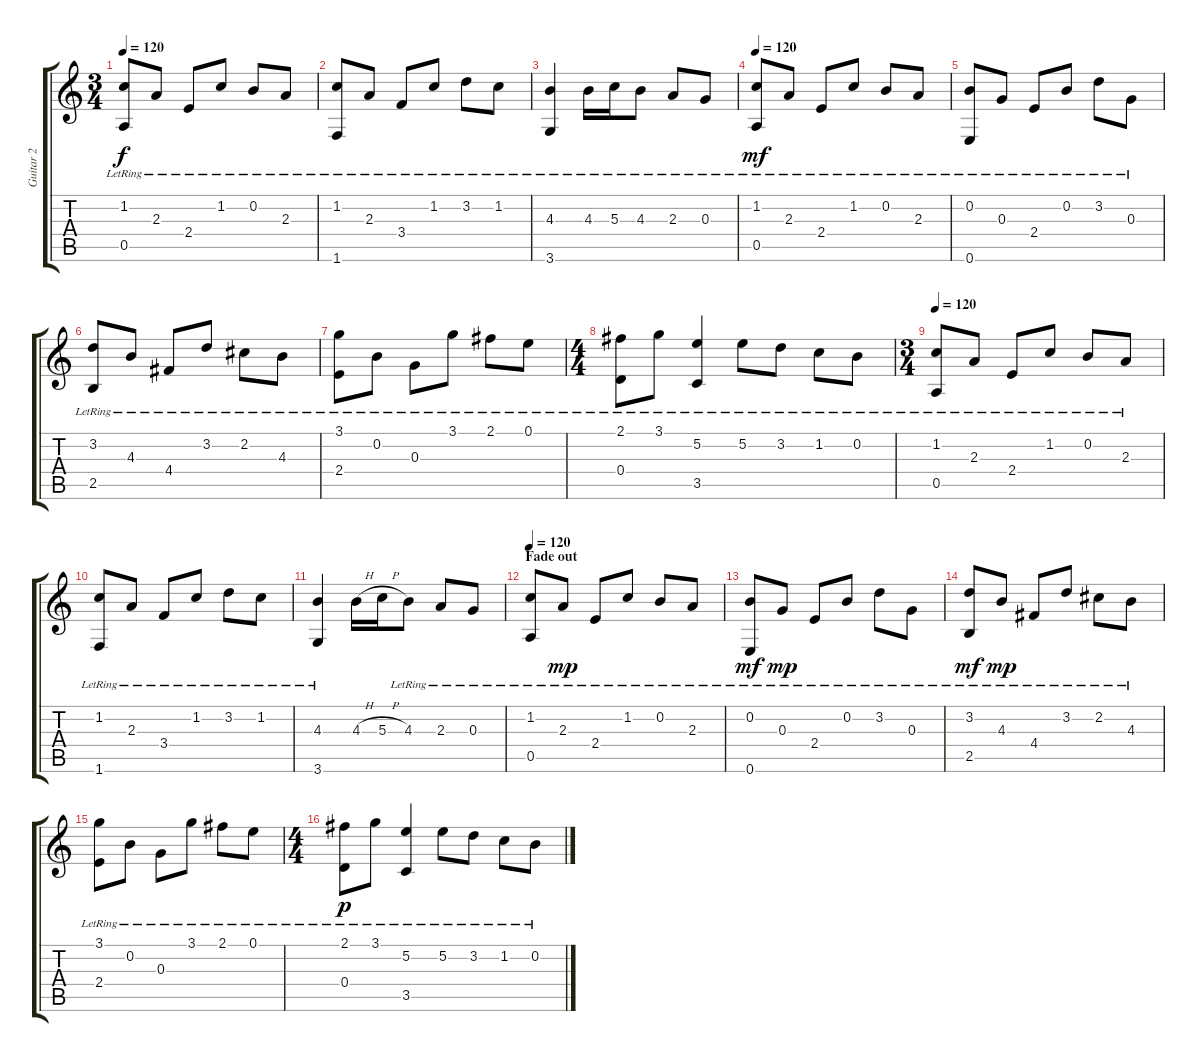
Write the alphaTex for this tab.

\track ("Guitar 2" "Guitar 2") {instrument electricguitarjazz}
\staff {score tabs}
\tuning (E4 B3 G3 D3 A2 E2) {hide}
\ts (3 4)
\tempo 120
\clef g2
\ks c
(1.2{lr} 0.5{lr}).8{dy f} 2.3{lr}.8 2.4{lr}.8 1.2{lr}.8 0.2{lr}.8 2.3{lr}.8 |
(1.2{lr} 1.6{lr}).8 2.3{lr}.8 3.4{lr}.8 1.2{lr}.8 3.2{lr}.8 1.2{lr}.8 |
(4.3{lr} 3.6{lr}).4 4.3{lr}.16 5.3{lr}.16 4.3{lr}.8 2.3{lr}.8 0.3{lr}.8 |
\tempo 120
(1.2{lr} 0.5{lr}).8{dy mf} 2.3{lr}.8 2.4{lr}.8 1.2{lr}.8 0.2{lr}.8 2.3{lr}.8 |
(0.2{lr} 0.6{lr}).8 0.3{lr}.8 2.4{lr}.8 0.2{lr}.8 3.2{lr}.8 0.3{lr}.8 |
(3.2{lr} 2.5{lr}).8 4.3{lr}.8 4.4{lr}.8 3.2{lr}.8 2.2{lr}.8 4.3{lr}.8 |
(3.1{lr} 2.4{lr}).8 0.2{lr}.8 0.3{lr}.8 3.1{lr}.8 2.1{lr}.8 0.1{lr}.8 |
\ts (4 4)
(2.1{lr} 0.4{lr}).8 3.1{lr}.8 (5.2{lr} 3.5{lr}).4 5.2{lr}.8 3.2{lr}.8 1.2{lr}.8 0.2{lr}.8 |
\ts (3 4)
\tempo 120
(1.2{lr} 0.5{lr}).8 2.3{lr}.8 2.4{lr}.8 1.2{lr}.8 0.2{lr}.8 2.3{lr}.8 |
(1.2{lr} 1.6{lr}).8 2.3{lr}.8 3.4{lr}.8 1.2{lr}.8 3.2{lr}.8 1.2{lr}.8 |
(4.3{lr} 3.6{lr}).4 4.3{h}.16 5.3{h}.16 4.3{lr}.8 2.3{lr}.8 0.3{lr}.8 |
\section ("" "Fade out")
\tempo 120
(1.2{lr} 0.5{lr}).8 2.3{lr}.8{dy mp} 2.4{lr}.8 1.2{lr}.8 0.2{lr}.8 2.3{lr}.8 |
(0.2{lr} 0.6{lr}).8{dy mf} 0.3{lr}.8{dy mp} 2.4{lr}.8 0.2{lr}.8 3.2{lr}.8 0.3{lr}.8 |
(3.2{lr} 2.5{lr}).8{dy mf} 4.3{lr}.8{dy mp} 4.4{lr}.8 3.2{lr}.8 2.2{lr}.8 4.3{lr}.8 |
(3.1{lr} 2.4{lr}).8 0.2{lr}.8 0.3{lr}.8 3.1{lr}.8 2.1{lr}.8 0.1{lr}.8 |
\ts (4 4)
(2.1{lr} 0.4{lr}).8{dy p} 3.1{lr}.8 (5.2{lr} 3.5{lr}).4 5.2{lr}.8 3.2{lr}.8 1.2{lr}.8 0.2{lr}.8
